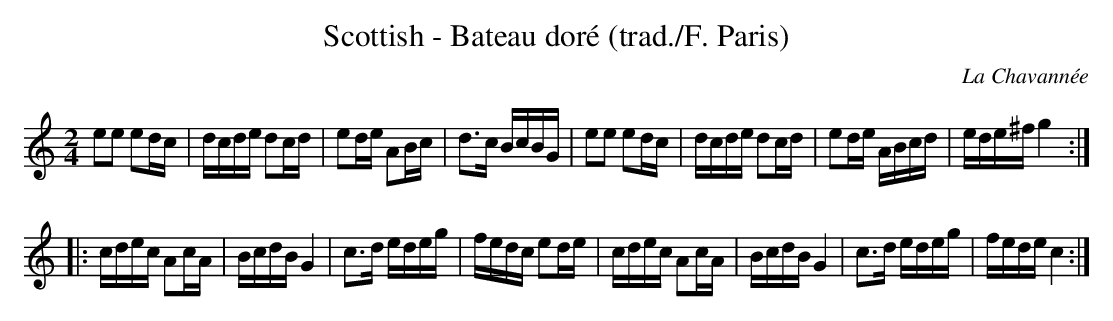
X:1
T:Scottish - Bateau doré (trad./F. Paris)
C:La Chavannée
M:2/4
L:1/16
K:C
e2e2 e2dc|dcde d2cd|e2de A2Bc|d3c BcBG|\
e2e2 e2dc|dcde d2cd|e2de ABcd|ede^f g4:|
|:cdec A2cA|BcdB G4|c3d edeg|fedc e2de|\
cdec A2cA|BcdB G4|c3d edeg|fede c4:|
